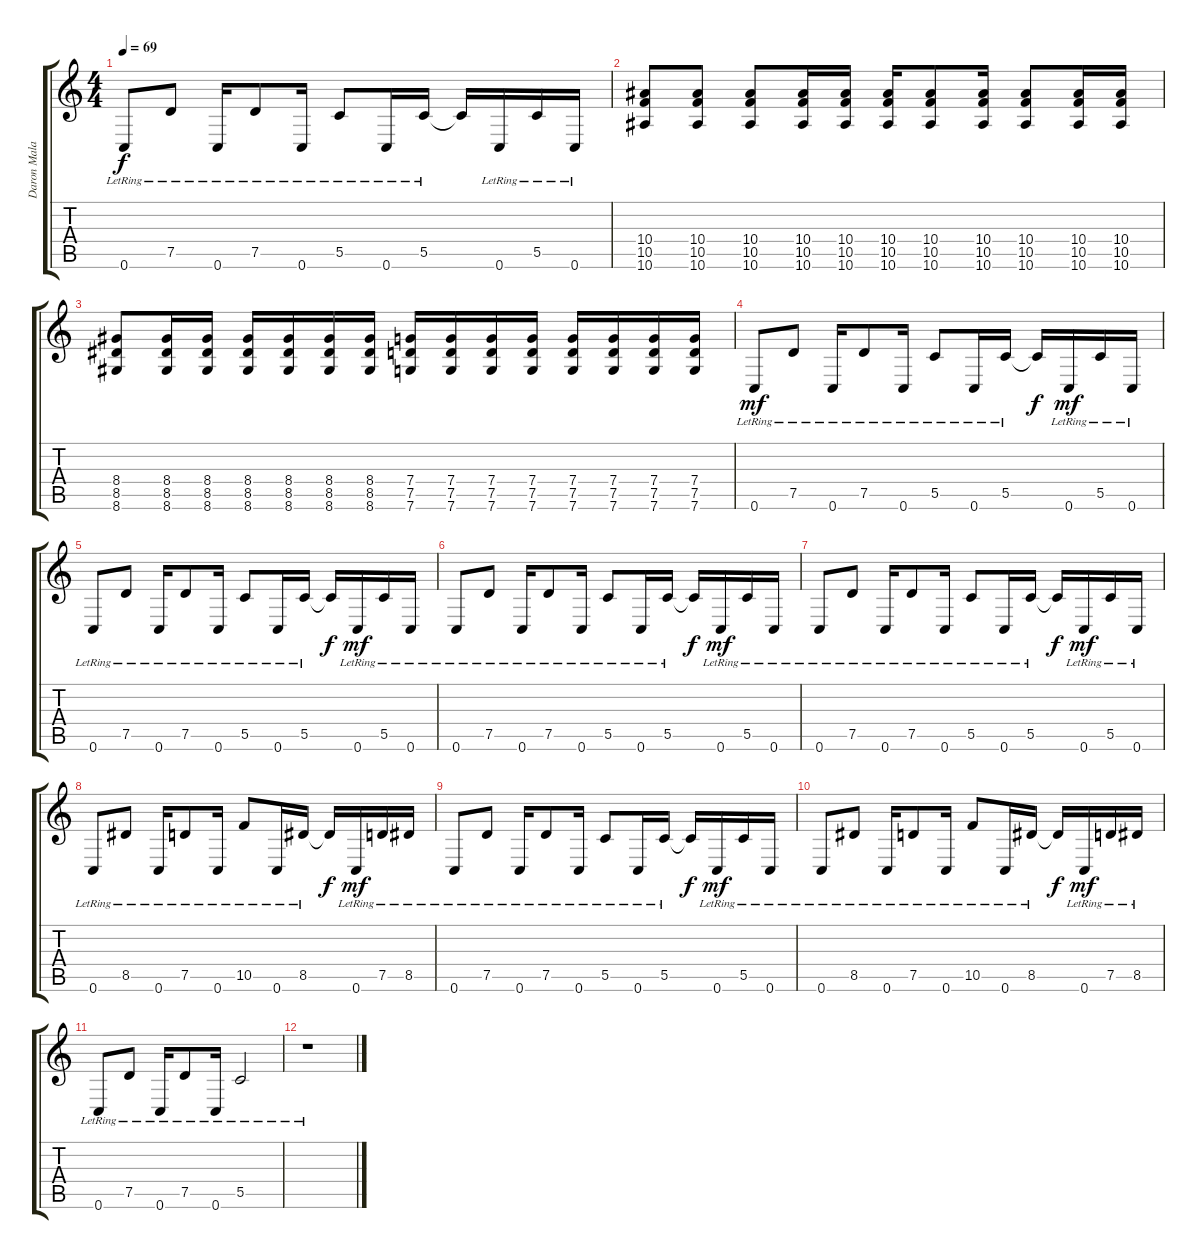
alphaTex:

\track ("Daron Malakian (Guitar 1)" "Daron Mala") {instrument electricguitarjazz}
\staff {score tabs}
\tuning (D4 A3 F3 C3 G2 C2) {hide}
\ts (4 4)
\tempo 69
\clef g2
\ks c
0.6{lr}.8{dy f} 7.5{lr}.8 0.6{lr}.16 7.5{lr}.8 0.6{lr}.16 5.5{lr}.8 0.6{lr}.16 5.5{lr}.16 5.5{t}.16 0.6{lr}.16 5.5{lr}.16 0.6{lr}.16 |
(10.4 10.5 10.6).8{instrument distortionguitar} (10.4 10.5 10.6).8 (10.4 10.5 10.6).8 (10.4 10.5 10.6).16 (10.4 10.5 10.6).16 (10.4 10.5 10.6).16 (10.4 10.5 10.6).8 (10.4 10.5 10.6).16 (10.4 10.5 10.6).8 (10.4 10.5 10.6).16 (10.4 10.5 10.6).16 |
(8.4 8.5 8.6).8 (8.4 8.5 8.6).16 (8.4 8.5 8.6).16 (8.4 8.5 8.6).16 (8.4 8.5 8.6).16 (8.4 8.5 8.6).16 (8.4 8.5 8.6).16 (7.4 7.5 7.6).16 (7.4 7.5 7.6).16 (7.4 7.5 7.6).16 (7.4 7.5 7.6).16 (7.4 7.5 7.6).16 (7.4 7.5 7.6).16 (7.4 7.5 7.6).16 (7.4 7.5 7.6).16 |
0.6{lr}.8{dy mf instrument electricguitarjazz} 7.5{lr}.8 0.6{lr}.16 7.5{lr}.8 0.6{lr}.16 5.5{lr}.8 0.6{lr}.16 5.5{lr}.16 5.5{t}.16{dy f} 0.6{lr}.16{dy mf} 5.5{lr}.16 0.6{lr}.16 |
0.6{lr}.8 7.5{lr}.8 0.6{lr}.16 7.5{lr}.8 0.6{lr}.16 5.5{lr}.8 0.6{lr}.16 5.5{lr}.16 5.5{t}.16{dy f} 0.6{lr}.16{dy mf} 5.5{lr}.16 0.6{lr}.16 |
0.6{lr}.8 7.5{lr}.8 0.6{lr}.16 7.5{lr}.8 0.6{lr}.16 5.5{lr}.8 0.6{lr}.16 5.5{lr}.16 5.5{t}.16{dy f} 0.6{lr}.16{dy mf} 5.5{lr}.16 0.6{lr}.16 |
0.6{lr}.8 7.5{lr}.8 0.6{lr}.16 7.5{lr}.8 0.6{lr}.16 5.5{lr}.8 0.6{lr}.16 5.5{lr}.16 5.5{t}.16{dy f} 0.6{lr}.16{dy mf} 5.5{lr}.16 0.6{lr}.16 |
0.6{lr}.8 8.5{lr}.8 0.6{lr}.16 7.5{lr}.8 0.6{lr}.16 10.5{lr}.8 0.6{lr}.16 8.5{lr}.16 8.5{t}.16{dy f} 0.6{lr}.16{dy mf} 7.5{lr}.16 8.5{lr}.16 |
0.6{lr}.8 7.5{lr}.8 0.6{lr}.16 7.5{lr}.8 0.6{lr}.16 5.5{lr}.8 0.6{lr}.16 5.5{lr}.16 5.5{t}.16{dy f} 0.6{lr}.16{dy mf} 5.5{lr}.16 0.6{lr}.16 |
0.6{lr}.8 8.5{lr}.8 0.6{lr}.16 7.5{lr}.8 0.6{lr}.16 10.5{lr}.8 0.6{lr}.16 8.5{lr}.16 8.5{t}.16{dy f} 0.6{lr}.16{dy mf} 7.5{lr}.16 8.5{lr}.16 |
0.6{lr}.8 7.5{lr}.8 0.6{lr}.16 7.5{lr}.8 0.6{lr}.16 5.5{lr}.2 |
r.1
